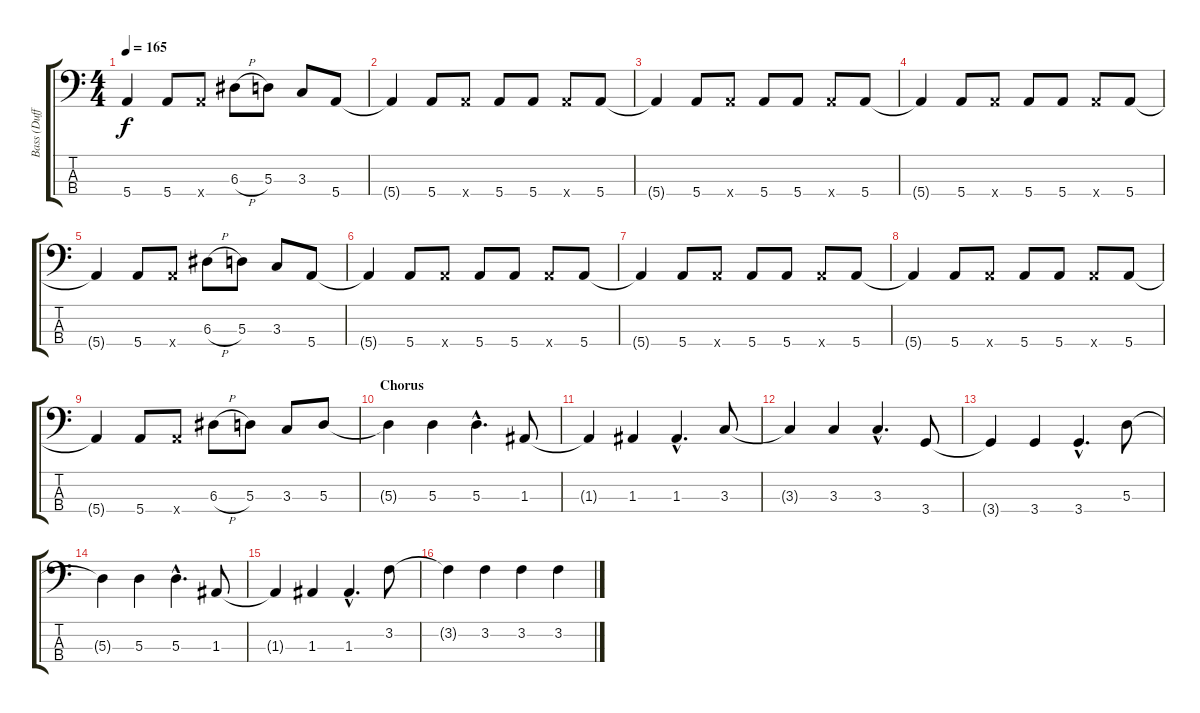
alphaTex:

\track ("Bass (Duff)" "Bass (Duff") {instrument electricbasspick}
\staff {score tabs}
\tuning (G2 D2 A1 E1) {hide}
\ts (4 4)
\tempo 165
\clef f4
\ks c
5.4{t}.4{dy f} 5.4.8 5.4{x}.8 6.3{h}.8 5.3.8 3.3.8 5.4.8 |
5.4{t}.4 5.4.8 5.4{x}.8 5.4.8 5.4.8 5.4{x}.8 5.4.8 |
5.4{t}.4 5.4.8 5.4{x}.8 5.4.8 5.4.8 5.4{x}.8 5.4.8 |
5.4{t}.4 5.4.8 5.4{x}.8 5.4.8 5.4.8 5.4{x}.8 5.4.8 |
5.4{t}.4 5.4.8 5.4{x}.8 6.3{h}.8 5.3.8 3.3.8 5.4.8 |
5.4{t}.4 5.4.8 5.4{x}.8 5.4.8 5.4.8 5.4{x}.8 5.4.8 |
5.4{t}.4 5.4.8 5.4{x}.8 5.4.8 5.4.8 5.4{x}.8 5.4.8 |
5.4{t}.4 5.4.8 5.4{x}.8 5.4.8 5.4.8 5.4{x}.8 5.4.8 |
5.4{t}.4 5.4.8 5.4{x}.8 6.3{h}.8 5.3.8 3.3.8 5.3.8 |
\section ("" "Chorus")
5.3{t}.4 5.3.4 5.3{hac}.4{d} 1.3.8 |
1.3{t}.4 1.3.4 1.3{hac}.4{d} 3.3.8 |
3.3{t}.4 3.3.4 3.3{hac}.4{d} 3.4.8 |
3.4{t}.4 3.4.4 3.4{hac}.4{d} 5.3.8 |
5.3{t}.4 5.3.4 5.3{hac}.4{d} 1.3.8 |
1.3{t}.4 1.3.4 1.3{hac}.4{d} 3.2.8 |
3.2{t}.4 3.2.4 3.2.4 3.2.4
